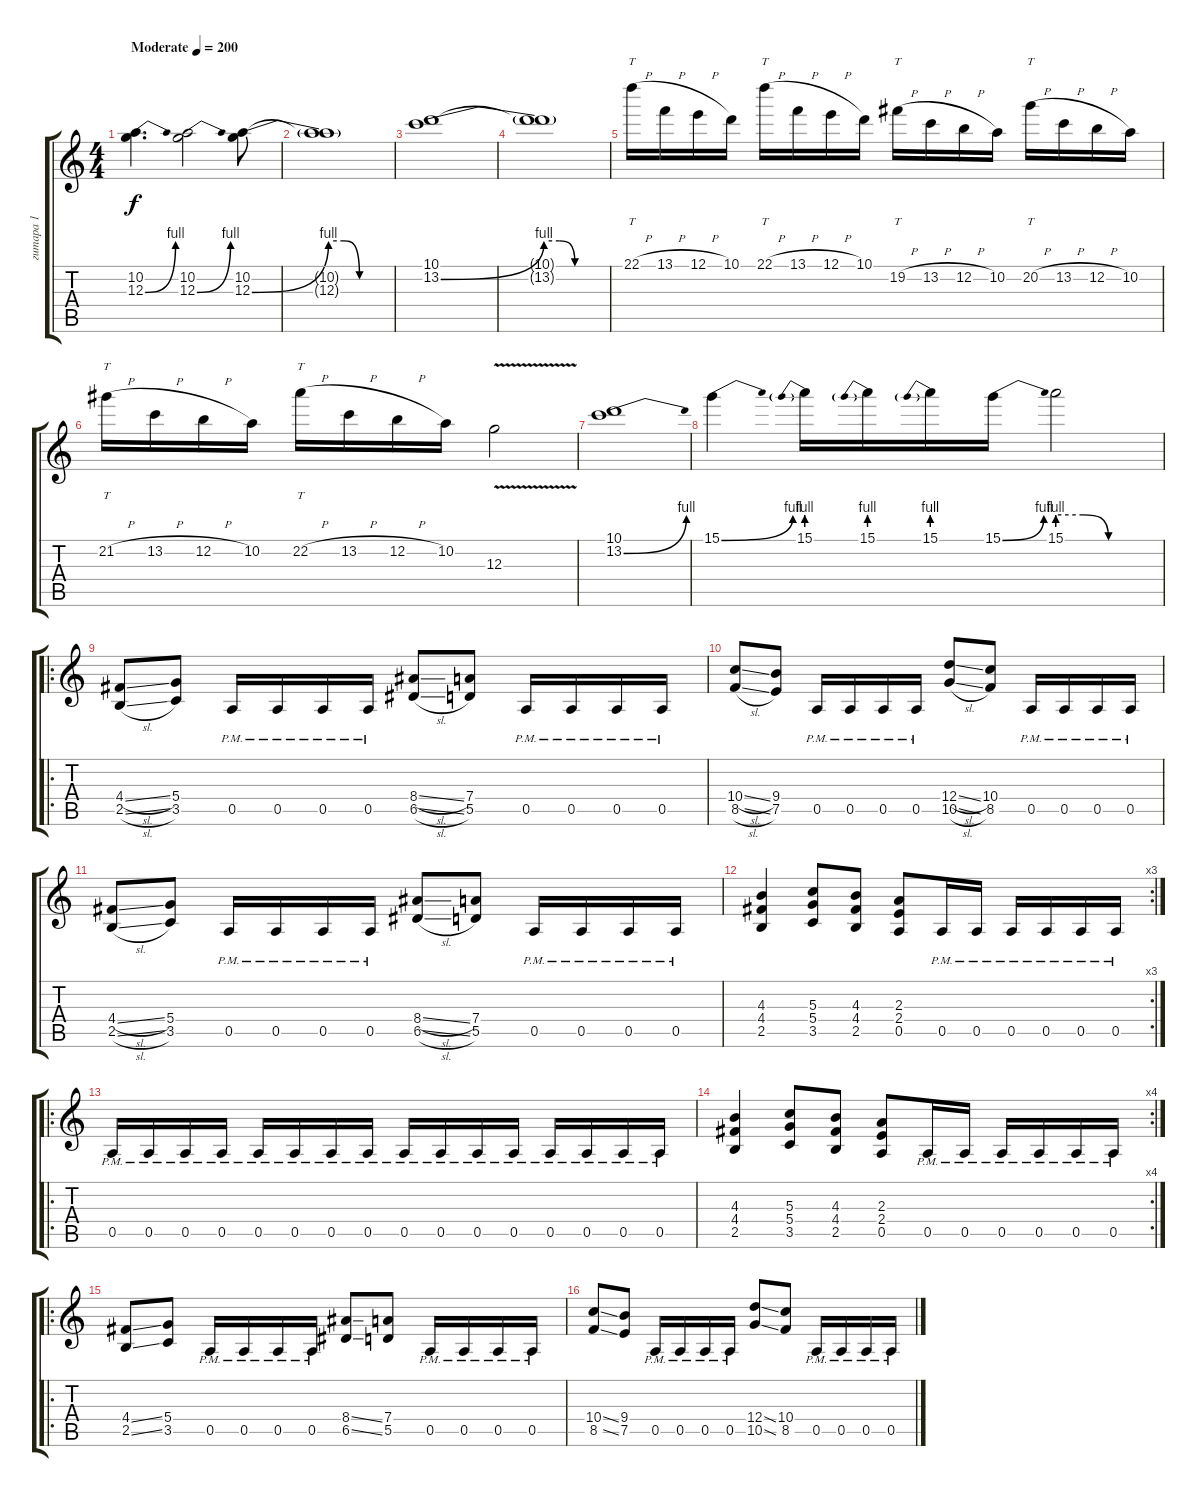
\track ("гитара 1" "гитара 1") {instrument distortionguitar}
\staff {score tabs}
\tuning (E4 B3 G3 D3 A2 E2) {hide}
\ts (4 4)
\tempo (200 "Moderate")
\clef g2
\ks c
(10.2 12.3{be (bend 0 0 60 4)}).4{d dy f instrument distortionguitar} (10.2 12.3{be (bend 0 0 60 4)}).2 (10.2 12.3{be (bend 0 0 60 4)}).8 |
(10.2{t} 12.3{be (custom 0 4 15 4 30 0 60 0) t}).1 |
(10.1 13.2{be (bend 0 0 60 4)}).1 |
(10.1{t} 13.2{be (custom 0 4 15 4 30 0 60 0) t}).1 |
22.1{h}.16{tt} 13.1{h}.16 12.1{h}.16 10.1.16 22.1{h}.16{tt} 13.1{h}.16 12.1{h}.16 10.1.16 19.2{h}.16{tt} 13.2{h}.16 12.2{h}.16 10.2.16 20.2{h}.16{tt} 13.2{h}.16 12.2{h}.16 10.2.16 |
21.2{h}.16{tt} 13.2{h}.16 12.2{h}.16 10.2.16 22.2{h}.16{tt} 13.2{h}.16 12.2{h}.16 10.2.16 12.3{v}.2 |
(10.1 13.2{be (bend 0 0 60 4)}).1 |
15.1{be (bend 0 0 60 4)}.4 15.1{be (prebend 0 4 60 4)}.16 15.1{be (prebend 0 4 60 4)}.16 15.1{be (prebend 0 4 60 4)}.16 15.1{be (bend 0 0 60 4)}.16 15.1{be (custom 0 4 15 4 30 0 60 0)}.2 |
\ro
(4.4{sl} 2.5{sl}).8 (5.4 3.5).8 0.5{pm}.16 0.5{pm}.16 0.5{pm}.16 0.5{pm}.16 (8.4{sl} 6.5{sl}).8 (7.4 5.5).8 0.5{pm}.16 0.5{pm}.16 0.5{pm}.16 0.5{pm}.16 |
(10.4{sl} 8.5{sl}).8 (9.4 7.5).8 0.5{pm}.16 0.5{pm}.16 0.5{pm}.16 0.5{pm}.16 (12.4{sl} 10.5{sl}).8 (10.4 8.5).8 0.5{pm}.16 0.5{pm}.16 0.5{pm}.16 0.5{pm}.16 |
(4.4{sl} 2.5{sl}).8 (5.4 3.5).8 0.5{pm}.16 0.5{pm}.16 0.5{pm}.16 0.5{pm}.16 (8.4{sl} 6.5{sl}).8 (7.4 5.5).8 0.5{pm}.16 0.5{pm}.16 0.5{pm}.16 0.5{pm}.16 |
\rc 3
(4.3 4.4 2.5).4 (5.3 5.4 3.5).8 (4.3 4.4 2.5).8 (2.3 2.4 0.5).8 0.5{pm}.16 0.5{pm}.16 0.5{pm}.16 0.5{pm}.16 0.5{pm}.16 0.5{pm}.16 |
\ro
0.5{pm}.16 0.5{pm}.16 0.5{pm}.16 0.5{pm}.16 0.5{pm}.16 0.5{pm}.16 0.5{pm}.16 0.5{pm}.16 0.5{pm}.16 0.5{pm}.16 0.5{pm}.16 0.5{pm}.16 0.5{pm}.16 0.5{pm}.16 0.5{pm}.16 0.5{pm}.16 |
\rc 4
(4.3 4.4 2.5).4 (5.3 5.4 3.5).8 (4.3 4.4 2.5).8 (2.3 2.4 0.5).8 0.5{pm}.16 0.5{pm}.16 0.5{pm}.16 0.5{pm}.16 0.5{pm}.16 0.5{pm}.16 |
\ro
(4.4{ss} 2.5{ss}).8 (5.4 3.5).8 0.5{pm}.16 0.5{pm}.16 0.5{pm}.16 0.5{pm}.16 (8.4{ss} 6.5{ss}).8 (7.4 5.5).8 0.5{pm}.16 0.5{pm}.16 0.5{pm}.16 0.5{pm}.16 |
(10.4{ss} 8.5{ss}).8 (9.4 7.5).8 0.5{pm}.16 0.5{pm}.16 0.5{pm}.16 0.5{pm}.16 (12.4{ss} 10.5{ss}).8 (10.4 8.5).8 0.5{pm}.16 0.5{pm}.16 0.5{pm}.16 0.5{pm}.16
